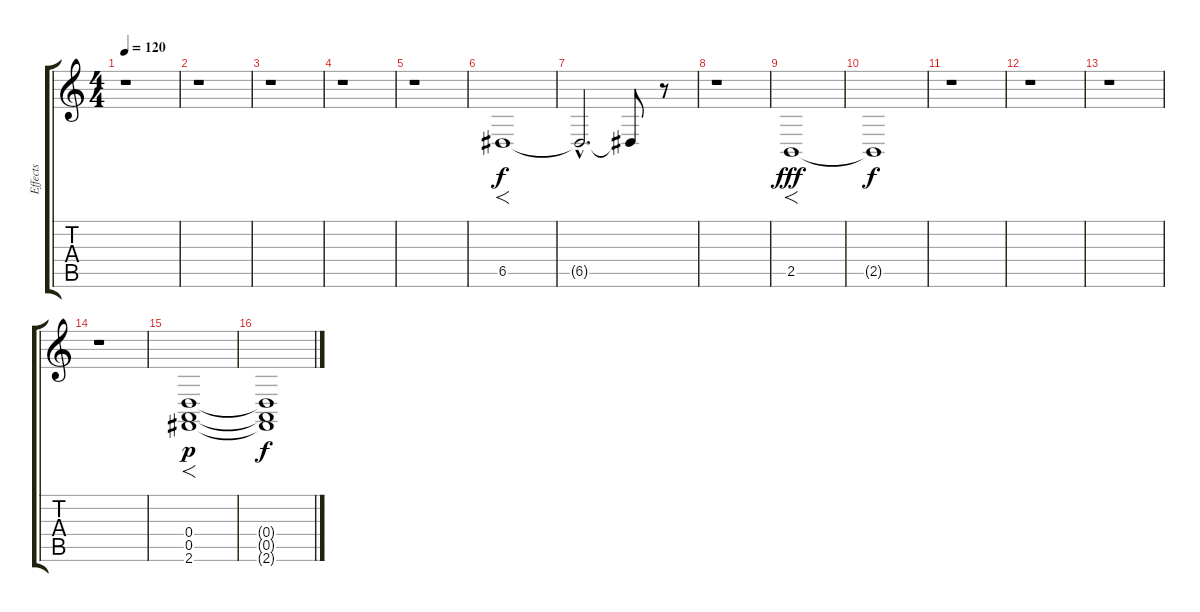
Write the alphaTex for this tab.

\track ("Effects" "Effects") {instrument fx6goblins}
\staff {score tabs}
\tuning (E4 B3 G3 D3 A2 E2) {hide}
\ts (4 4)
\tempo 120
\clef g2
\ks c
r.1{dy pp} |
r.1 |
r.1 |
r.1 |
r.1 |
6.5.1{f dy f instrument fx6goblins} |
6.5{hac t}.2{d} 6.5{t}.8 r.8 |
r.1 |
2.5.1{f dy fff} |
2.5{t}.1{dy f} |
r.1 |
r.1 |
r.1 |
r.1 |
(0.4 0.5 2.6).1{f dy p} |
(0.4{t} 0.5{t} 2.6{t}).1{dy f}
